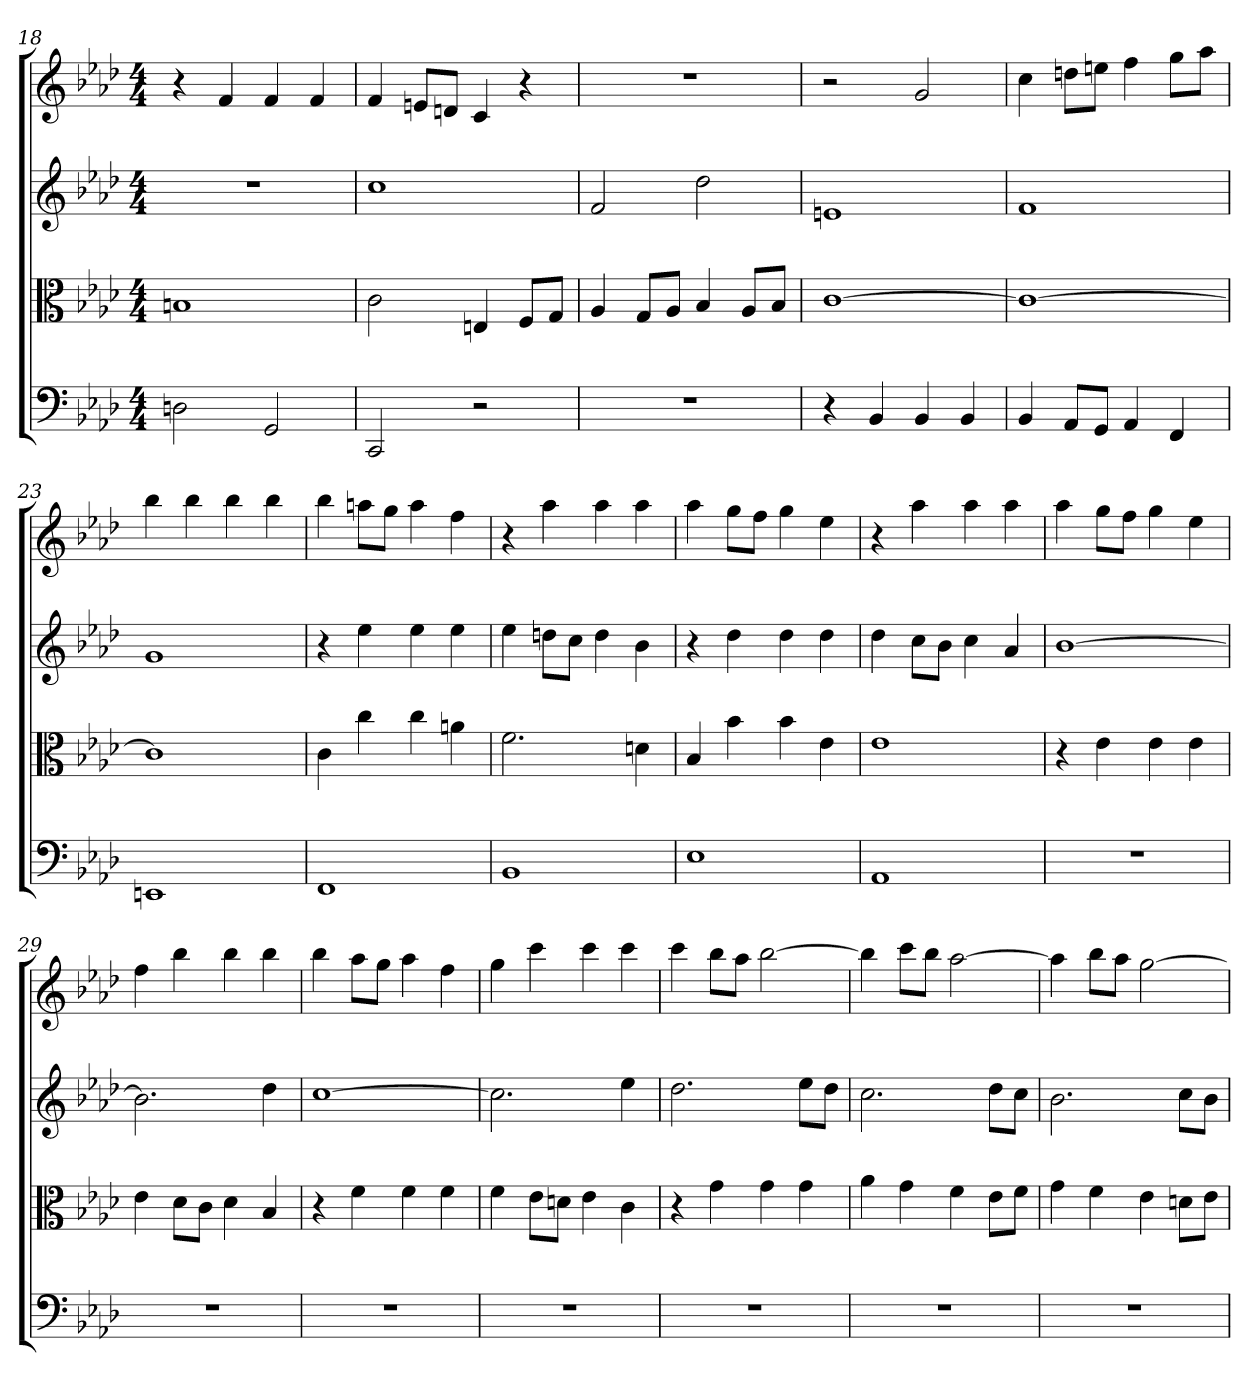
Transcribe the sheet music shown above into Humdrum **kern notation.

**kern	**kern	**kern	**kern
*part4	*part3	*part2	*part1
*staff4	*staff3	*staff2	*staff1
*clefF4	*clefC3	*clefG2	*clefG2
*k[b-e-a-d-]	*k[b-e-a-d-]	*k[b-e-a-d-]	*k[b-e-a-d-]
*f:	*f:	*f:	*f:
*M4/4	*M4/4	*M4/4	*M4/4
=18	=18	=18	=18
2Dn	1Bn	1r	4r
.	.	.	4f
2GG	.	.	4f
.	.	.	4f
=19	=19	=19	=19
2CC	2c	1cc	4f
.	.	.	8en/L
.	.	.	8dn/J
2r	4En	.	4c
.	8F/L	.	4r
.	8G/J	.	.
=20	=20	=20	=20
1r	4A-	2f	1r
.	8G/L	.	.
.	8A-/J	.	.
.	4B-	2dd-	.
.	8A-/L	.	.
.	8B-/J	.	.
=21	=21	=21	=21
4r	[1c	1en	2r
4BB-	.	.	.
4BB-	.	.	2g
4BB-	.	.	.
=22	=22	=22	=22
4BB-	1c_	1f	4cc
8AA-/L	.	.	8ddn\L
8GG/J	.	.	8een\J
4AA-	.	.	4ff
4FF	.	.	8gg\L
.	.	.	8aa-\J
=23	=23	=23	=23
1EEn	1c]	1g	4bb-
.	.	.	4bb-
.	.	.	4bb-
.	.	.	4bb-
=24	=24	=24	=24
1FF	4c	4r	4bb-
.	4cc	4ee-	8aan\L
.	.	.	8gg\J
.	4cc	4ee-	4aa
.	4an	4ee-	4ff
=25	=25	=25	=25
1BB-	2.f	4ee-	4r
.	.	8ddn\L	4aa-
.	.	8cc\J	.
.	.	4dd	4aa-
.	4dn	4b-	4aa-
=26	=26	=26	=26
1E-	4B-	4r	4aa-
.	4b-	4dd-	8gg\L
.	.	.	8ff\J
.	4b-	4dd-	4gg
.	4e-	4dd-	4ee-
=27	=27	=27	=27
1AA-	1e-	4dd-	4r
.	.	8cc\L	4aa-
.	.	8b-\J	.
.	.	4cc	4aa-
.	.	4a-	4aa-
=28	=28	=28	=28
1r	4r	[1b-	4aa-
.	4e-	.	8gg\L
.	.	.	8ff\J
.	4e-	.	4gg
.	4e-	.	4ee-
=29	=29	=29	=29
1r	4e-	2.b-]	4ff
.	8d-\L	.	4bb-
.	8c\J	.	.
.	4d-	.	4bb-
.	4B-	4dd-	4bb-
=30	=30	=30	=30
1r	4r	[1cc	4bb-
.	4f	.	8aa-\L
.	.	.	8gg\J
.	4f	.	4aa-
.	4f	.	4ff
=31	=31	=31	=31
1r	4f	2.cc]	4gg
.	8e-\L	.	4ccc
.	8dn\J	.	.
.	4e-	.	4ccc
.	4c	4ee-	4ccc
=32	=32	=32	=32
1r	4r	2.dd-	4ccc
.	4g	.	8bb-\L
.	.	.	8aa-\J
.	4g	.	[2bb-
.	4g	8ee-\L	.
.	.	8dd-\J	.
=33	=33	=33	=33
1r	4a-	2.cc	4bb-]
.	4g	.	8ccc\L
.	.	.	8bb-\J
.	4f	.	[2aa-
.	8e-\L	8dd-\L	.
.	8f\J	8cc\J	.
=34	=34	=34	=34
1r	4g	2.b-	4aa-]
.	4f	.	8bb-\L
.	.	.	8aa-\J
.	4e-	.	[2gg
.	8dn\L	8cc\L	.
.	8e-\J	8b-\J	.
=	=	=	=
*-	*-	*-	*-
